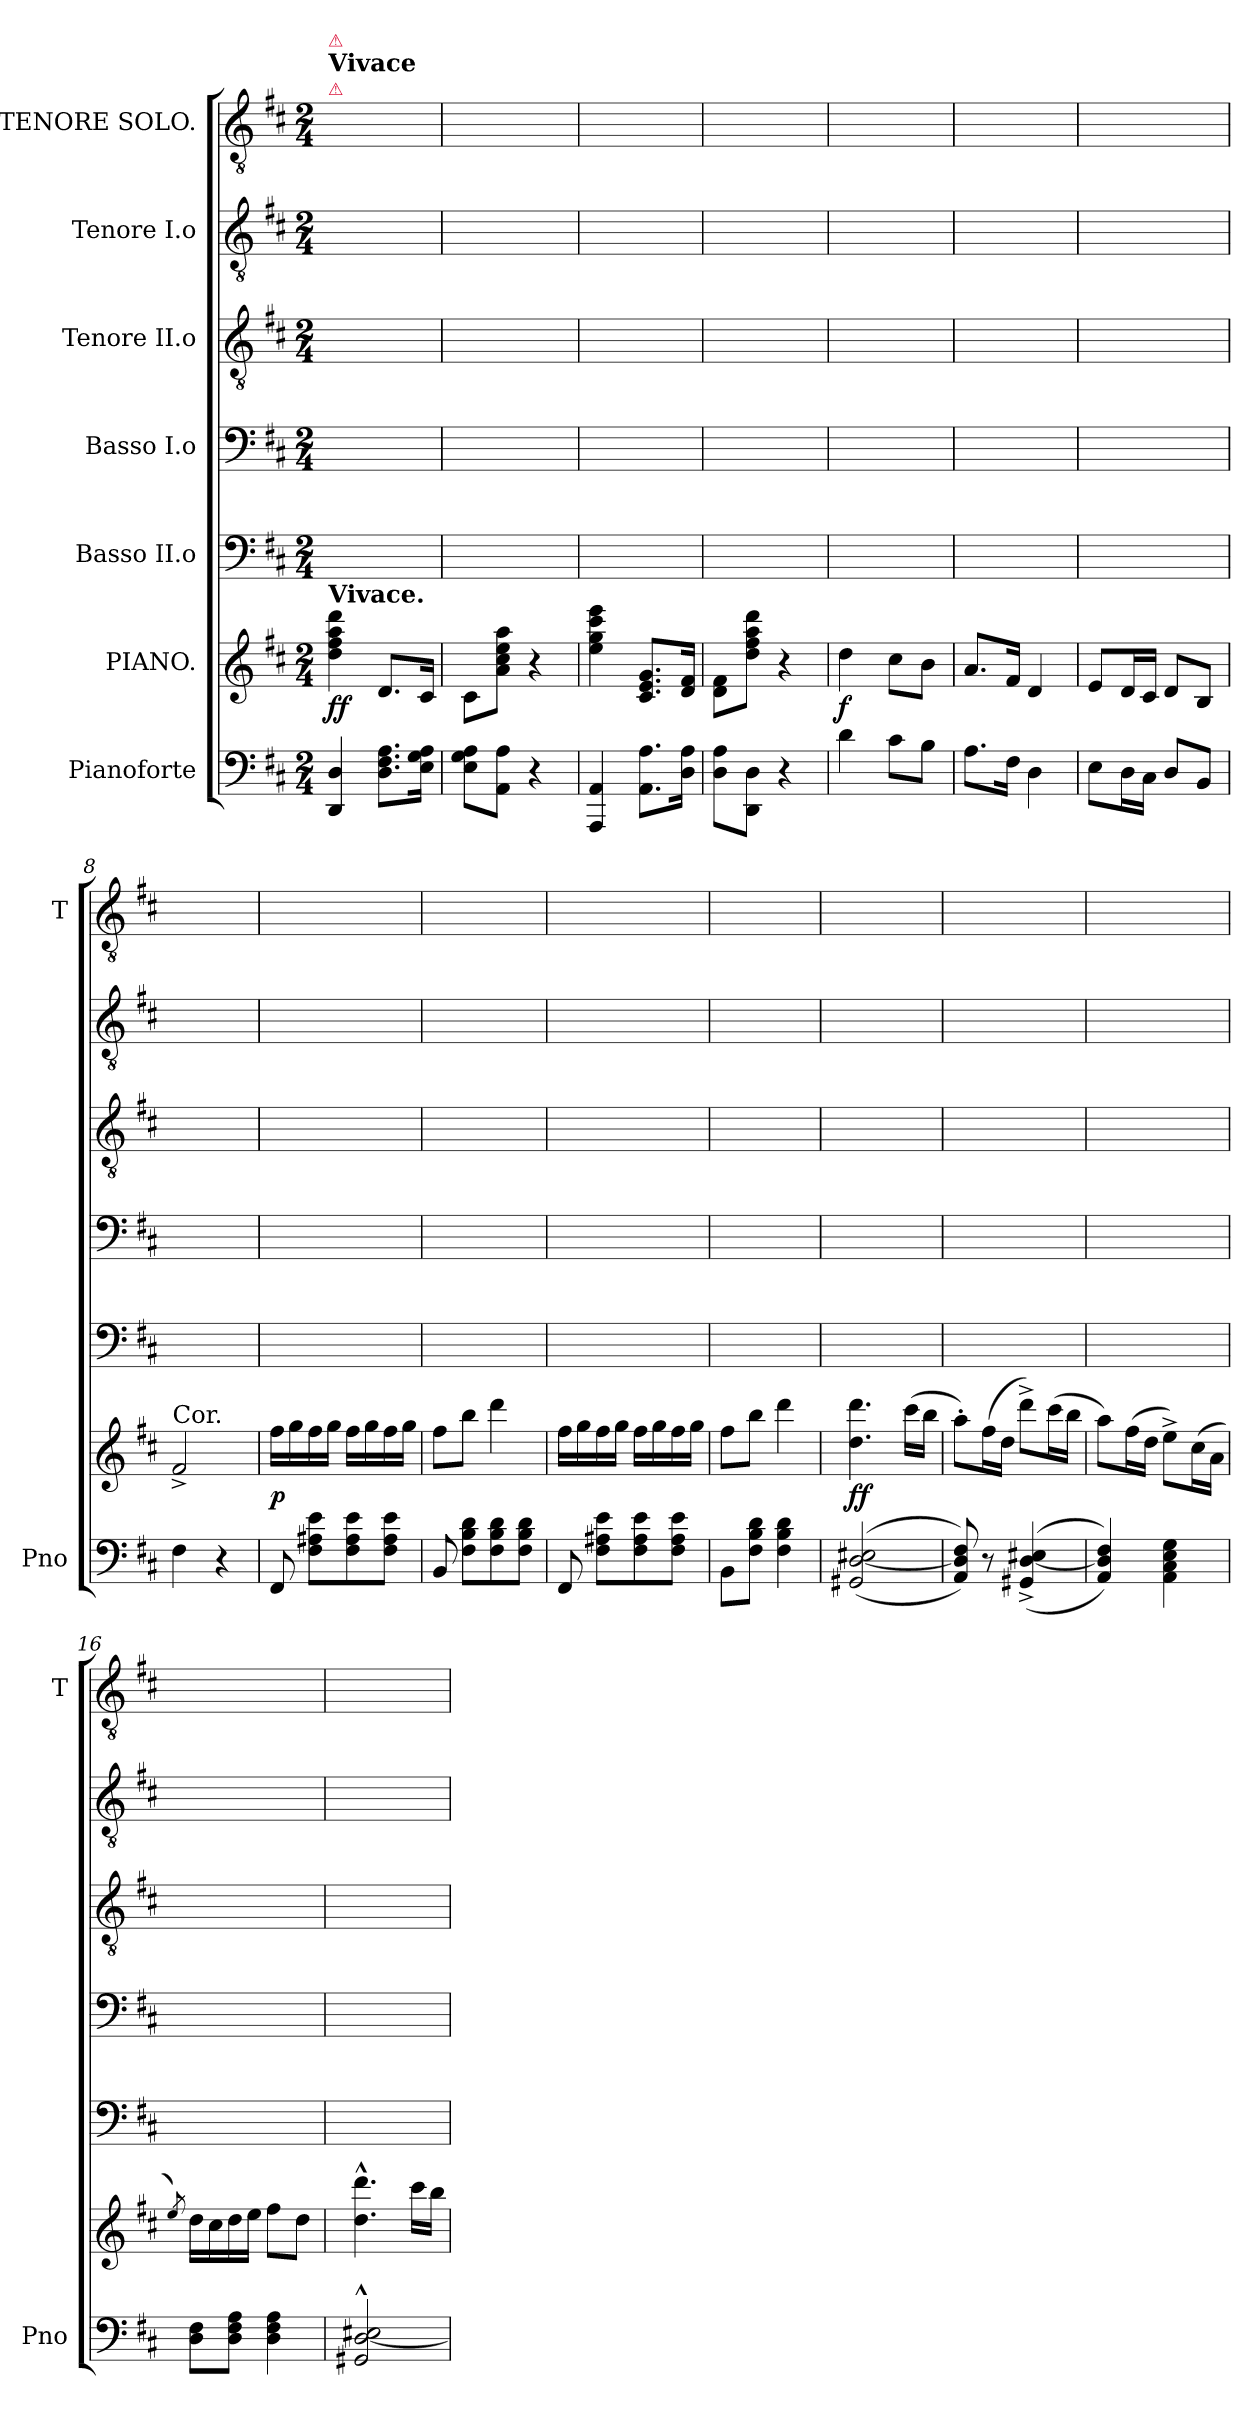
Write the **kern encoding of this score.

**kern	**kern	**dynam	**kern	**kern	**kern	**kern	**kern
*part7	*part6	*part6	*part5	*part4	*part3	*part2	*part1
*staff7	*staff6	*staff6	*staff5	*staff4	*staff3	*staff2	*staff1
*I"Pianoforte	*I"PIANO.	*	*I"Basso II.o	*I"Basso I.o	*I"Tenore II.o	*I"Tenore I.o	*I"TENORE SOLO.
*I'Pno	*	*	*	*	*	*	*I'T
*clefF4	*clefG2	*	*clefF4	*clefF4	*clefGv2	*clefGv2	*clefGv2
*k[f#c#]	*k[f#c#]	*	*k[f#c#]	*k[f#c#]	*k[f#c#]	*k[f#c#]	*k[f#c#]
*D:	*D:	*	*D:	*D:	*D:	*D:	*D:
*M2/4	*M2/4	*	*M2/4	*M2/4	*M2/4	*M2/4	*M2/4
=1	=1	=1	=1	=1	=1	=1	=1
!	!	!	!	!	!	!	!LO:TX:a:color=crimson:t=⚠
!	!	!	!	!	!	!	!LO:TX:a:B:t=Vivace
!	!	!	!	!	!	!	!LO:TX:a:color=crimson:t=⚠
!	!LO:TX:a:B:t=Vivace.	!	!	!	!	!	!
4DD/ 4D/	4dd\ 4ff#\ 4aa\ 4ddd\	ff	2ryy	2ryy	2ryy	2ryy	2ryy
8.D\ 8.F#\ 8.A\L	8.d/L	.	.	.	.	.	.
16E\ 16G\ 16A\Jk	16c#/Jk	.	.	.	.	.	.
=2	=2	=2	=2	=2	=2	=2	=2
8E\ 8G\ 8A\L	8c#\L	.	2ryy	2ryy	2ryy	2ryy	2ryy
8AA\ 8A\J	8a\ 8cc#\ 8ee\ 8aa\J	.	.	.	.	.	.
4r	4r	.	.	.	.	.	.
=3	=3	=3	=3	=3	=3	=3	=3
4AAA/ 4AA/	4ee\ 4gg\ 4ccc#\ 4eee\	.	2ryy	2ryy	2ryy	2ryy	2ryy
8.AA\ 8.A\L	8.c#/ 8.e/ 8.g/L	.	.	.	.	.	.
16D\ 16A\Jk	16d/ 16f#/Jk	.	.	.	.	.	.
=4	=4	=4	=4	=4	=4	=4	=4
8D\ 8A\L	8d\ 8f#\L	.	2ryy	2ryy	2ryy	2ryy	2ryy
8DD\ 8D\J	8dd\ 8ff#\ 8aa\ 8ddd\J	.	.	.	.	.	.
4r	4r	.	.	.	.	.	.
=5	=5	=5	=5	=5	=5	=5	=5
4d\	4dd\	f	2ryy	2ryy	2ryy	2ryy	2ryy
8c#\L	8cc#\L	.	.	.	.	.	.
8B\J	8b\J	.	.	.	.	.	.
=6	=6	=6	=6	=6	=6	=6	=6
8.A\L	8.a/L	.	2ryy	2ryy	2ryy	2ryy	2ryy
16F#\Jk	16f#/Jk	.	.	.	.	.	.
4D\	4d/	.	.	.	.	.	.
=7	=7	=7	=7	=7	=7	=7	=7
8E\L	8e/L	.	2ryy	2ryy	2ryy	2ryy	2ryy
16D\L	16d/L	.	.	.	.	.	.
16C#\JJ	16c#/JJ	.	.	.	.	.	.
8D/L	8d/L	.	.	.	.	.	.
8BB/J	8B/J	.	.	.	.	.	.
=8	=8	=8	=8	=8	=8	=8	=8
!	!LO:TX:a:t=Cor.	!	!	!	!	!	!
4F#\	2f#^/	.	2ryy	2ryy	2ryy	2ryy	2ryy
4r	.	.	.	.	.	.	.
=9	=9	=9	=9	=9	=9	=9	=9
8FF#/	16ff#\LL	p	2ryy	2ryy	2ryy	2ryy	2ryy
.	16gg\	.	.	.	.	.	.
8F#\ 8A#X\ 8e\L	16ff#\	.	.	.	.	.	.
.	16gg\JJ	.	.	.	.	.	.
8F#\ 8A#\ 8e\	16ff#\LL	.	.	.	.	.	.
.	16gg\	.	.	.	.	.	.
8F#\ 8A#\ 8e\J	16ff#\	.	.	.	.	.	.
.	16gg\JJ	.	.	.	.	.	.
=10	=10	=10	=10	=10	=10	=10	=10
8BB/	8ff#\L	.	2ryy	2ryy	2ryy	2ryy	2ryy
8F#\ 8B\ 8d\L	8bb\J	.	.	.	.	.	.
8F#\ 8B\ 8d\	4ddd\	.	.	.	.	.	.
8F#\ 8B\ 8d\J	.	.	.	.	.	.	.
=11	=11	=11	=11	=11	=11	=11	=11
8FF#/	16ff#\LL	.	2ryy	2ryy	2ryy	2ryy	2ryy
.	16gg\	.	.	.	.	.	.
8F#\ 8A#X\ 8e\L	16ff#\	.	.	.	.	.	.
.	16gg\JJ	.	.	.	.	.	.
8F#\ 8A#\ 8e\	16ff#\LL	.	.	.	.	.	.
.	16gg\	.	.	.	.	.	.
8F#\ 8A#\ 8e\J	16ff#\	.	.	.	.	.	.
.	16gg\JJ	.	.	.	.	.	.
=12	=12	=12	=12	=12	=12	=12	=12
8BB\L	8ff#\L	.	2ryy	2ryy	2ryy	2ryy	2ryy
8F#\ 8B\ 8d\J	8bb\J	.	.	.	.	.	.
4F#\ 4B\ 4d\	4ddd\	.	.	.	.	.	.
=13	=13	=13	=13	=13	=13	=13	=13
(<(>2GG#X/ [2D/ 2E#X/	4.dd\ 4.ddd\	ff	2ryy	2ryy	2ryy	2ryy	2ryy
.	(16ccc#\LL	.	.	.	.	.	.
.	16bb\JJ	.	.	.	.	.	.
=14	=14	=14	=14	=14	=14	=14	=14
8AA/ 8D]/ 8F#/))	8aa'\L)	.	2ryy	2ryy	2ryy	2ryy	2ryy
8r	(16ff#\L	.	.	.	.	.	.
.	16dd\JJ	.	.	.	.	.	.
(<(>4GG#X^/ [4D^/ 4E#X^/	8ddd^\L)	.	.	.	.	.	.
.	(16ccc#\L	.	.	.	.	.	.
.	16bb\JJ	.	.	.	.	.	.
=15	=15	=15	=15	=15	=15	=15	=15
4AA/ 4D]/ 4F#/))	8aa\L)	.	2ryy	2ryy	2ryy	2ryy	2ryy
.	(16ff#\L	.	.	.	.	.	.
.	16dd\JJ	.	.	.	.	.	.
4AA\ 4C#\ 4E\ 4G\	8ee^\L)	.	.	.	.	.	.
.	(16cc#\L	.	.	.	.	.	.
.	16a\JJ	.	.	.	.	.	.
=16	=16	=16	=16	=16	=16	=16	=16
.	8qee/)	.	.	.	.	.	.
8D\ 8F#\L	16dd\LL	.	2ryy	2ryy	2ryy	2ryy	2ryy
.	16cc#\	.	.	.	.	.	.
8D\ 8F#\ 8A\J	16dd\	.	.	.	.	.	.
.	16ee\JJ	.	.	.	.	.	.
4D\ 4F#\ 4A\	8ff#\L	.	.	.	.	.	.
.	8dd\J	.	.	.	.	.	.
=17	=17	=17	=17	=17	=17	=17	=17
2GG#X^^/ [2D^^/ 2E#X^^/	4.dd^^\ 4.ddd^^\	.	2ryy	2ryy	2ryy	2ryy	2ryy
.	16ccc#\LL	.	.	.	.	.	.
.	16bb\JJ	.	.	.	.	.	.
=	=	=	=	=	=	=	=
*-	*-	*-	*-	*-	*-	*-	*-
